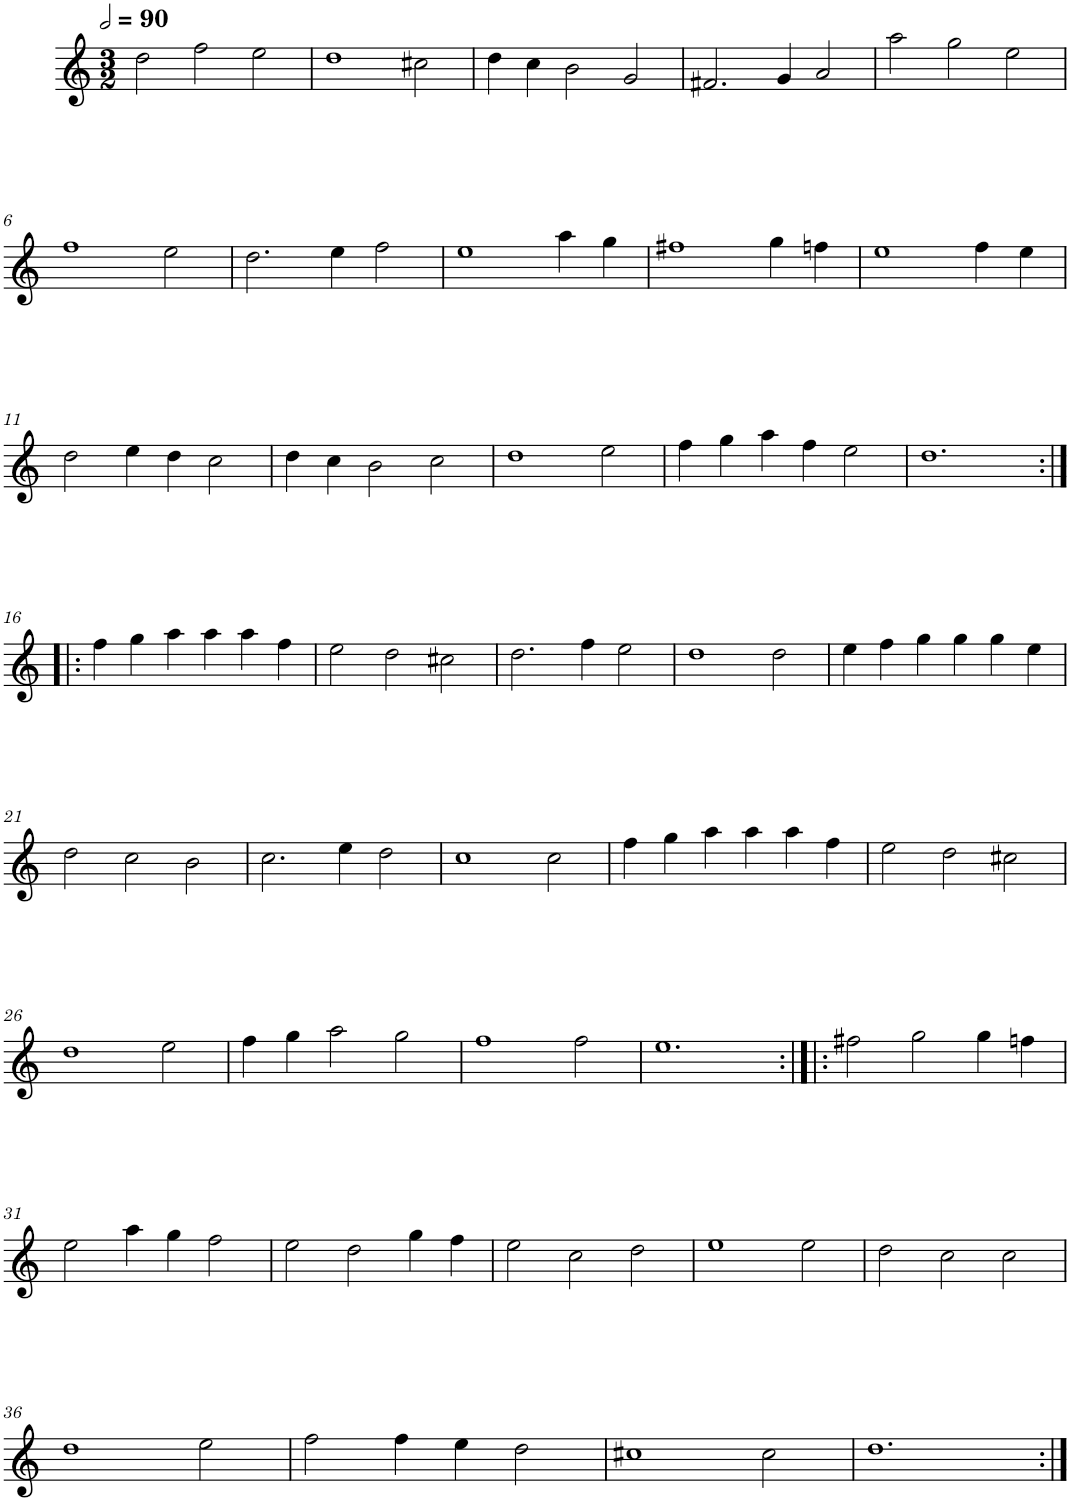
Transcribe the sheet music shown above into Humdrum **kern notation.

**kern
*part1
*staff1
*I"Cinq parties
*clefG2
*k[]
*M3/2
*MM180
=1
2dd\
2ff\
2ee\
=2
1dd
2cc#X\
=3
4dd\
4cc\
2b\
2g/
=4
2.f#X/
4g/
2a/
=5
2aa\
2gg\
2ee\
!!LO:LB:g=z
=6
1ff
2ee\
=7
2.dd\
4ee\
2ff\
=8
1ee
4aa\
4gg\
=9
1ff#X
4gg\
4ffn\
=10
1ee
4ff\
4ee\
!!LO:LB:g=z
=11
2dd\
4ee\
4dd\
2cc\
=12
4dd\
4cc\
2b\
2cc\
=13
1dd
2ee\
=14
4ff\
4gg\
4aa\
4ff\
2ee\
=15
1.dd
!!LO:LB:g=z
=16:|!|:
4ff\
4gg\
4aa\
4aa\
4aa\
4ff\
=17
2ee\
2dd\
2cc#X\
=18
2.dd\
4ff\
2ee\
=19
1dd
2dd\
=20
4ee\
4ff\
4gg\
4gg\
4gg\
4ee\
!!LO:LB:g=z
=21
2dd\
2cc\
2b\
=22
2.cc\
4ee\
2dd\
=23
1cc
2cc\
=24
4ff\
4gg\
4aa\
4aa\
4aa\
4ff\
=25
2ee\
2dd\
2cc#X\
!!LO:LB:g=z
=26
1dd
2ee\
=27
4ff\
4gg\
2aa\
2gg\
=28
1ff
2ff\
=29
1.ee
=30:|!|:
2ff#X\
2gg\
4gg\
4ffn\
!!LO:LB:g=z
=31
2ee\
4aa\
4gg\
2ff\
=32
2ee\
2dd\
4gg\
4ff\
=33
2ee\
2cc\
2dd\
=34
1ee
2ee\
=35
2dd\
2cc\
2cc\
!!LO:LB:g=z
=36
1dd
2ee\
=37
2ff\
4ff\
4ee\
2dd\
=38
1cc#X
2cc#\
=39
1.dd
=:|!
*-
